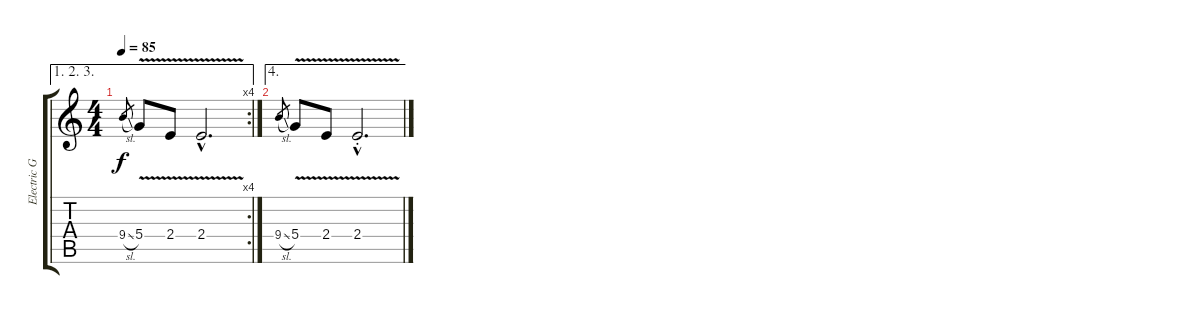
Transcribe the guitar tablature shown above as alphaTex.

\track ("Electric Guitar" "Electric G") {instrument distortionguitar}
\staff {score tabs}
\tuning (E4 B3 G3 D3 A2 E2) {hide}
\ae (1 2 3)
\rc 4
\ts (4 4)
\tempo 85
\clef g2
\ks c
9.4{sl}.8{gr dy f} 5.4{v}.8 2.4{v}.8 2.4{v hac}.2{d} |
\ae 4
9.4{sl}.8{gr} 5.4{v}.8 2.4{v}.8 2.4{v hac st}.2{d}
